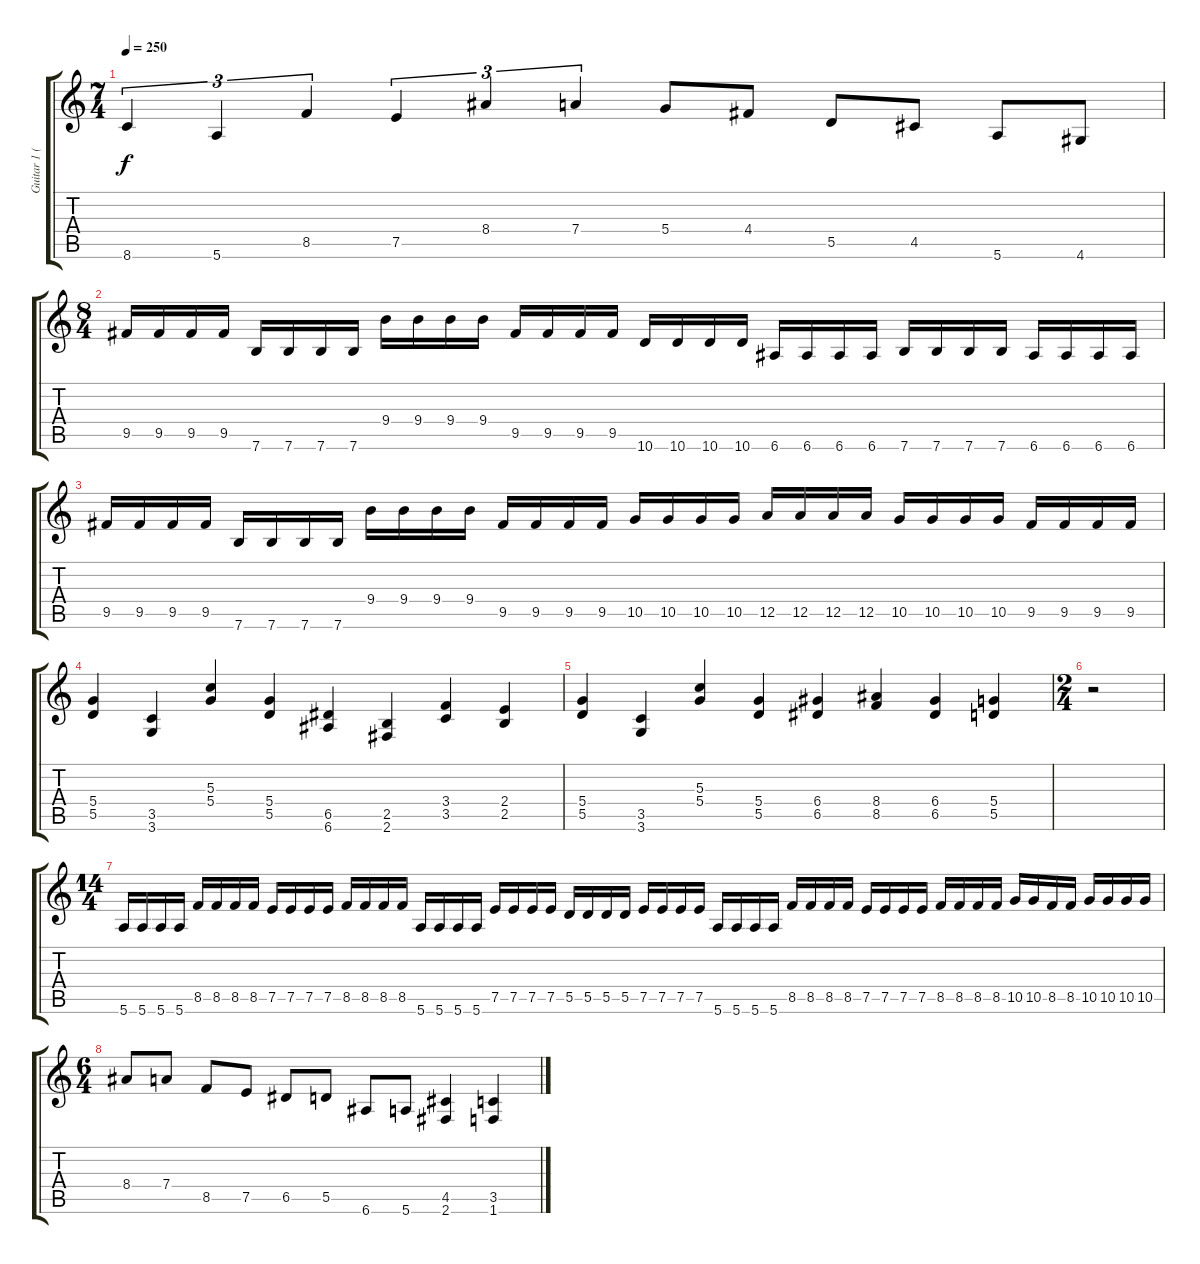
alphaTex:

\track ("Guitar 1 (Matt Sotelo)" "Guitar 1 (") {instrument distortionguitar}
\staff {score tabs}
\tuning (E4 B3 G3 D3 A2 E2) {hide}
\ts (7 4)
\tempo 250
\clef g2
\ks c
8.6.4{tu (3 2) dy f} 5.6.4{tu (3 2)} 8.5.4{tu (3 2)} 7.5.4{tu (3 2)} 8.4.4{tu (3 2)} 7.4.4{tu (3 2)} 5.4.8 4.4.8 5.5.8 4.5.8 5.6.8 4.6.8 |
\ts (8 4)
9.5.16 9.5.16 9.5.16 9.5.16 7.6.16 7.6.16 7.6.16 7.6.16 9.4.16 9.4.16 9.4.16 9.4.16 9.5.16 9.5.16 9.5.16 9.5.16 10.6.16 10.6.16 10.6.16 10.6.16 6.6.16 6.6.16 6.6.16 6.6.16 7.6.16 7.6.16 7.6.16 7.6.16 6.6.16 6.6.16 6.6.16 6.6.16 |
9.5.16 9.5.16 9.5.16 9.5.16 7.6.16 7.6.16 7.6.16 7.6.16 9.4.16 9.4.16 9.4.16 9.4.16 9.5.16 9.5.16 9.5.16 9.5.16 10.5.16 10.5.16 10.5.16 10.5.16 12.5.16 12.5.16 12.5.16 12.5.16 10.5.16 10.5.16 10.5.16 10.5.16 9.5.16 9.5.16 9.5.16 9.5.16 |
(5.4 5.5).4 (3.5 3.6).4 (5.3 5.4).4 (5.4 5.5).4 (6.5 6.6).4 (2.5 2.6).4 (3.4 3.5).4 (2.4 2.5).4 |
(5.4 5.5).4 (3.5 3.6).4 (5.3 5.4).4 (5.4 5.5).4 (6.4 6.5).4 (8.4 8.5).4 (6.4 6.5).4 (5.4 5.5).4 |
\ts (2 4)
r.2 |
\ts (14 4)
5.6.16 5.6.16 5.6.16 5.6.16 8.5.16 8.5.16 8.5.16 8.5.16 7.5.16 7.5.16 7.5.16 7.5.16 8.5.16 8.5.16 8.5.16 8.5.16 5.6.16 5.6.16 5.6.16 5.6.16 7.5.16 7.5.16 7.5.16 7.5.16 5.5.16 5.5.16 5.5.16 5.5.16 7.5.16 7.5.16 7.5.16 7.5.16 5.6.16 5.6.16 5.6.16 5.6.16 8.5.16 8.5.16 8.5.16 8.5.16 7.5.16 7.5.16 7.5.16 7.5.16 8.5.16 8.5.16 8.5.16 8.5.16 10.5.16 10.5.16 8.5.16 8.5.16 10.5.16 10.5.16 10.5.16 10.5.16 |
\ts (6 4)
8.4.8 7.4.8 8.5.8 7.5.8 6.5.8 5.5.8 6.6.8 5.6.8 (4.5 2.6).4 (3.5 1.6).4
